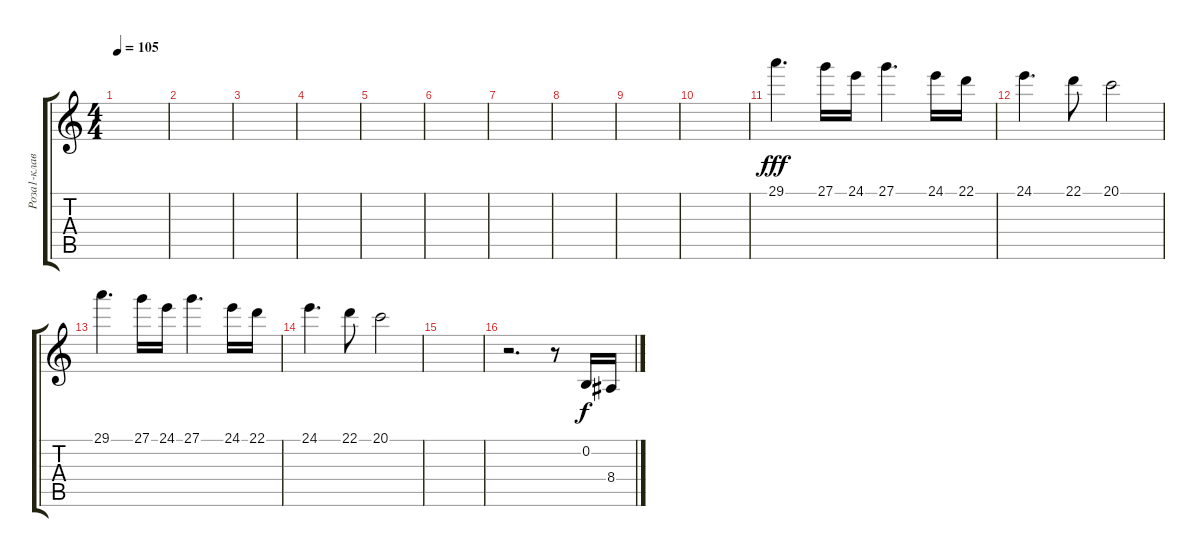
\track ("Роза1-клавиши" "Роза1-клав") {instrument rockorgan}
\staff {score tabs}
\tuning (E4 B3 G3 D3 A2 E2) {hide}
\ts (4 4)
\tempo 105
\clef g2
\ks c
|
|
|
|
|
|
|
|
|
|
29.1.4{d dy fff} 27.1.16 24.1.16 27.1.4{d} 24.1.16 22.1.16 |
24.1.4{d} 22.1.8 20.1.2 |
29.1.4{d} 27.1.16 24.1.16 27.1.4{d} 24.1.16 22.1.16 |
24.1.4{d} 22.1.8 20.1.2 |
|
r.2{d} r.8 0.2.16{dy f} 8.4.16
